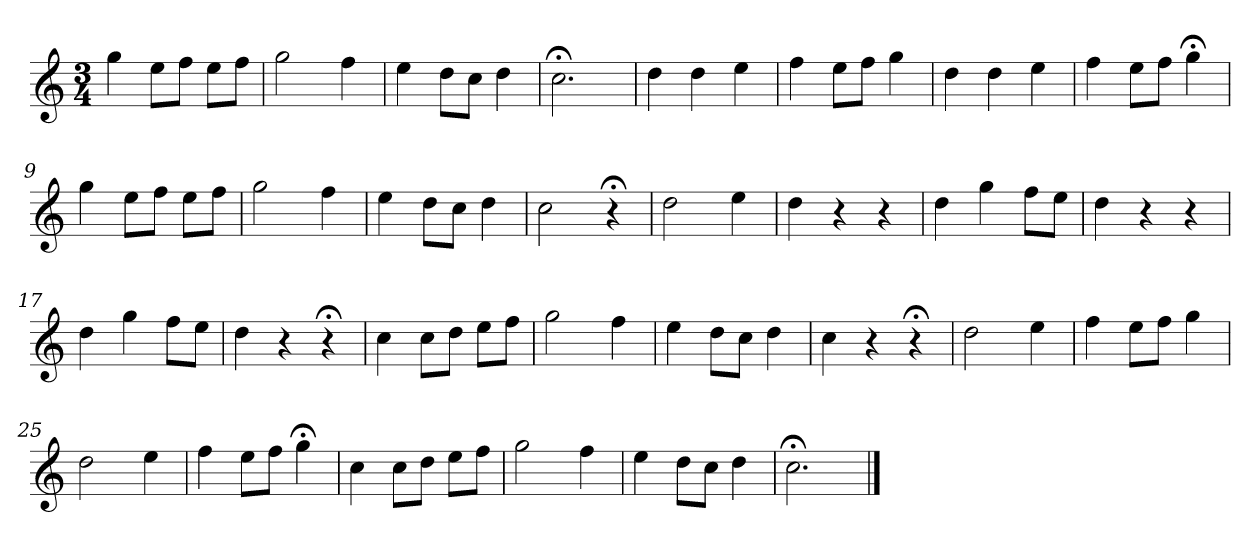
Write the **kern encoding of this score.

**kern
*part1
*staff1
*k[]
*C:
*M3/4
*MM120
=1
4gg
8eeL
8ffJ
8eeL
8ffJ
=2
2gg
4ff
=3
4ee
8ddL
8ccJ
4dd
=4
2.cc;<
=5
4dd
4dd
4ee
=6
4ff
8eeL
8ffJ
4gg
=7
4dd
4dd
4ee
=8
4ff
8eeL
8ffJ
4gg;<
=9
4gg
8eeL
8ffJ
8eeL
8ffJ
=10
2gg
4ff
=11
4ee
8ddL
8ccJ
4dd
=12
2cc
4r;<
=13
2dd
4ee
=14
4dd
4r
4r
=15
4dd
4gg
8ffL
8eeJ
=16
4dd
4r
4r
=17
4dd
4gg
8ffL
8eeJ
=18
4dd
4r
4r;<
=19
4cc
8ccL
8ddJ
8eeL
8ffJ
=20
2gg
4ff
=21
4ee
8ddL
8ccJ
4dd
=22
4cc
4r
4r;<
=23
2dd
4ee
=24
4ff
8eeL
8ffJ
4gg
=25
2dd
4ee
=26
4ff
8eeL
8ffJ
4gg;<
=27
4cc
8ccL
8ddJ
8eeL
8ffJ
=28
2gg
4ff
=29
4ee
8ddL
8ccJ
4dd
=30
2.cc;<
==
*-
